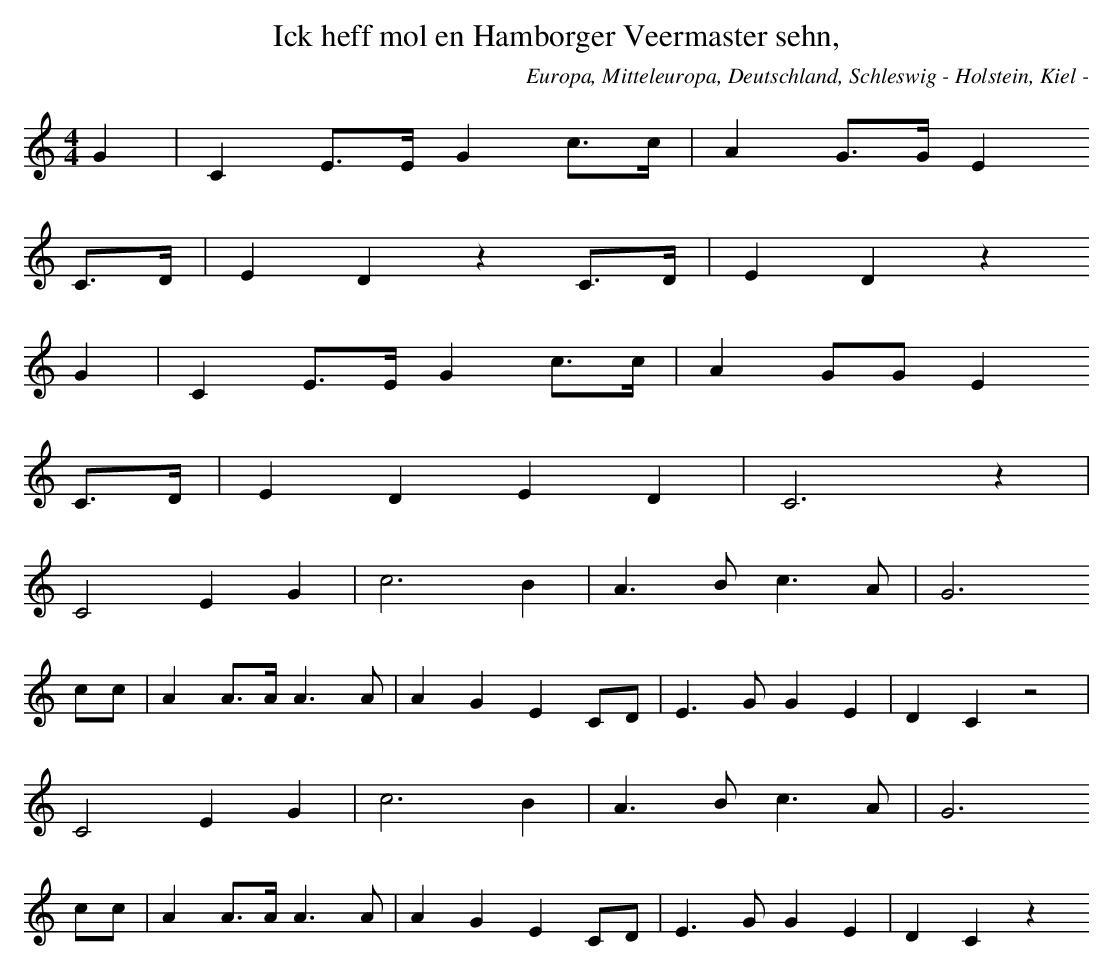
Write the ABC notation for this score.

X:1
T: Ick heff mol en Hamborger Veermaster sehn,
O: Europa, Mitteleuropa, Deutschland, Schleswig - Holstein, Kiel -
M: 4/4
L: 1/16
K: C
G4 | C4E3EG4c3c | A4G3GE4
C3D | E4D4z4C3D | E4D4z4
G4 | C4E3EG4c3c | A4G2G2E4
C3D | E4D4E4D4 | C12z4 |
C8E4G4 | c12B4 | A6B2c6A2 | G12
c2c2 | A4A3AA6A2 | A4G4E4C2D2 | E6G2G4E4 | D4C4z8 |
C8E4G4 | c12B4 | A6B2c6A2 | G12
c2c2 | A4A3AA6A2 | A4G4E4C2D2 | E6G2G4E4 | D4C4z4
